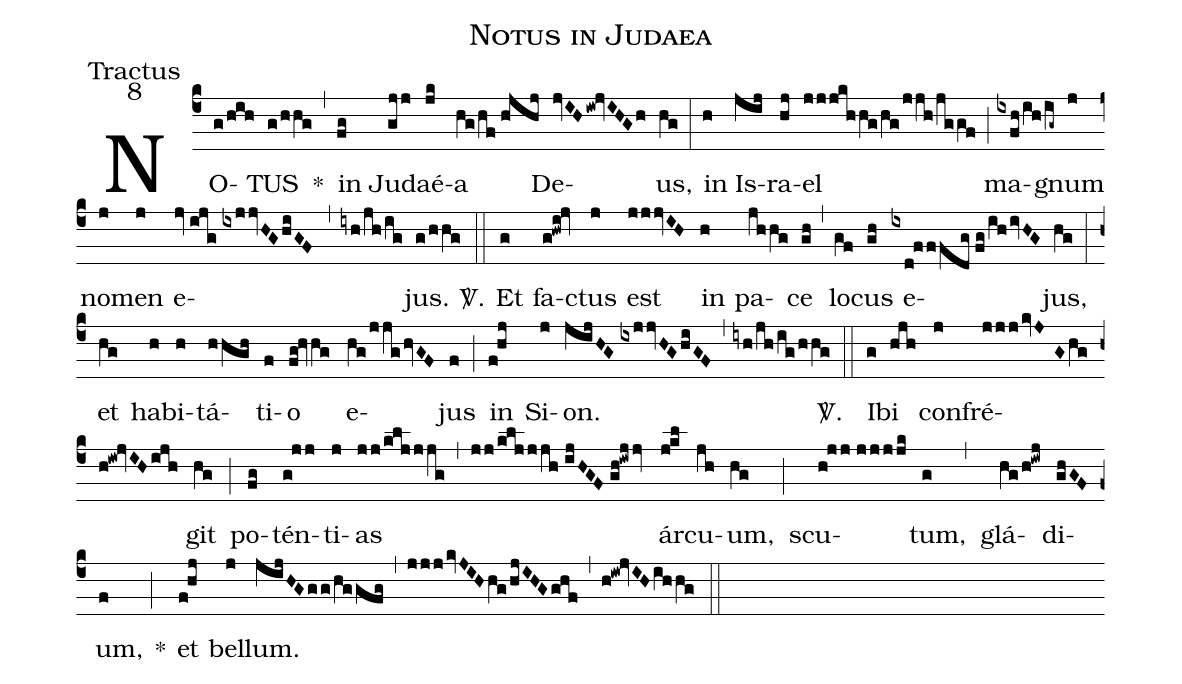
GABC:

name:Notus in Judaea;
office-part:Tractus;
mode:8;
%%
(c4) NO(g/hih)TUS(g/hhg) *(,) in(fg) Ju(gjj)daé(jk)a(hg/hf//hjhj) De(jvIHiw!jvIHGh)us,(hg) (:) in(h) Is(jij)ra(hj)el(jjjkhhg/hg/jjh/jggf) (;) ma(ixfh/ih/ig~)gnum(j) no(j)men(j) e(jv//ijg//ixjjvHGhiGF//,iyh/jh/ig)jus.(g/hhg) <sp>V/</sp>.(::) Et(g) fa(g!hwi!jv)ctus(j) est(jjjvIH) in(h) pa(jhhg)ce(gh) (,) lo(gf)cus(gh) e(ixd!fffdg//fg/ihivHG)jus,(hg) (:) et(hg) ha(h)bi(h)tá(hhgh)ti(f)o(fg!hvhg) e(hg/jjghvGF)jus(f) (;) in(f!hj) Si(j)on.(jijHG//ixjjvHGhiGF) (,) (iyh/jh/ig/hhg) <sp>V/</sp>.(::) I(g)bi(hjh) con(j)fré(jjjkvJGhg/h!iw!jvIHijh)git(hg) (;) po(fg)tén(g!jj)ti(j)as(jj/kljjjg) (,) (jj/kljjjh//ijHGF//gh!iwjjv) ár(j!kl)cu(jh)um,(hg) (;) scu(h!jj//jjjjk)tum,(g) (,) glá(hg/h!iwj)di(ghGF)um,(f) *(;) et(f!hj) bel(j)lum.(jijHGgg/hggfg) (,) (jjjkvJIHhg/hjIHGghf) (,) (h!iw!jvIHihhg) (::)
